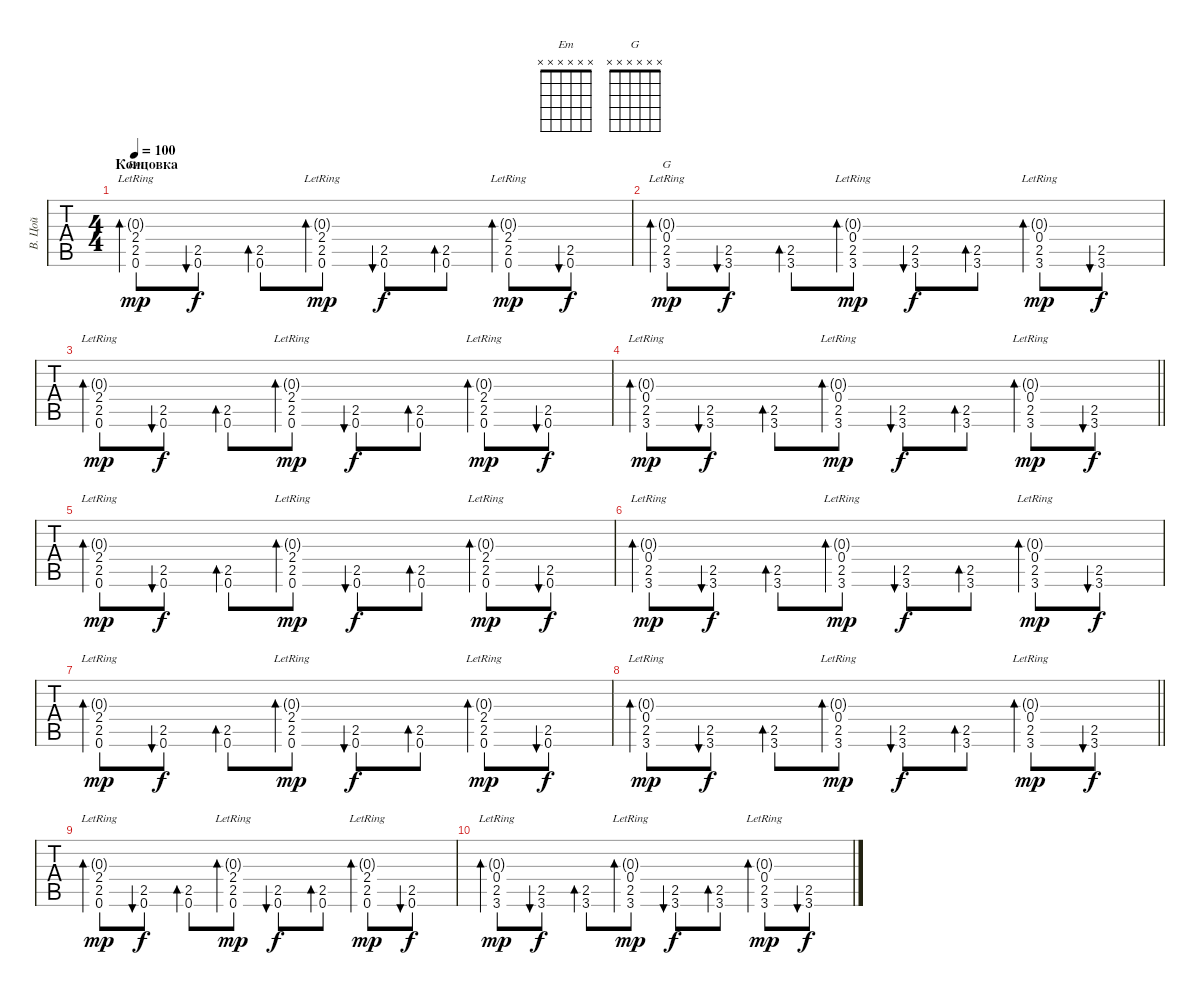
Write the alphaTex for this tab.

\track ("В. Цой" "В. Цой") {instrument acousticguitarsteel}
\staff {tabs}
\tuning (E4 B3 G3 D3 A2 E2) {hide}
\chord ("Em" x x x x x x)
\chord ("G" x x x x x x)
\ts (4 4)
\section ("" "Концовка")
\tempo 100
\clef g2
\ks c
(0.3{g lr} 2.4{lr} 2.5 0.6).8{bd 30 ch "Em" dy mp} (2.5 0.6).8{bu 30 dy f} (2.5 0.6).8{bd 30} (0.3{g lr} 2.4{lr} 2.5 0.6).8{bd 30 dy mp} (2.5 0.6).8{bu 30 dy f} (2.5 0.6).8{bd 30} (0.3{g lr} 2.4{lr} 2.5 0.6).8{bd 30 dy mp} (2.5 0.6).8{bu 30 dy f} |
(0.3{g lr} 0.4{lr} 2.5 3.6).8{bd 60 ch "G" dy mp} (2.5 3.6).8{bu 60 dy f} (2.5 3.6).8{bd 60} (0.3{g lr} 0.4{lr} 2.5 3.6).8{bd 60 dy mp} (2.5 3.6).8{bu 60 dy f} (2.5 3.6).8{bd 30} (0.3{g lr} 0.4{lr} 2.5 3.6).8{bd 30 dy mp} (2.5 3.6).8{bu 30 dy f} |
(0.3{g lr} 2.4{lr} 2.5 0.6).8{bd 30 dy mp} (2.5 0.6).8{bu 30 dy f} (2.5 0.6).8{bd 30} (0.3{g lr} 2.4{lr} 2.5 0.6).8{bd 30 dy mp} (2.5 0.6).8{bu 30 dy f} (2.5 0.6).8{bd 30} (0.3{g lr} 2.4{lr} 2.5 0.6).8{bd 30 dy mp} (2.5 0.6).8{bu 30 dy f} |
\barLineRight lightlight
(0.3{g lr} 0.4{lr} 2.5 3.6).8{bd 60 dy mp} (2.5 3.6).8{bu 60 dy f} (2.5 3.6).8{bd 60} (0.3{g lr} 0.4{lr} 2.5 3.6).8{bd 60 dy mp} (2.5 3.6).8{bu 60 dy f} (2.5 3.6).8{bd 30} (0.3{g lr} 0.4{lr} 2.5 3.6).8{bd 30 dy mp} (2.5 3.6).8{bu 30 dy f} |
(0.3{g lr} 2.4{lr} 2.5 0.6).8{bd 30 dy mp} (2.5 0.6).8{bu 30 dy f} (2.5 0.6).8{bd 30} (0.3{g lr} 2.4{lr} 2.5 0.6).8{bd 30 dy mp} (2.5 0.6).8{bu 30 dy f} (2.5 0.6).8{bd 30} (0.3{g lr} 2.4{lr} 2.5 0.6).8{bd 30 dy mp} (2.5 0.6).8{bu 30 dy f} |
(0.3{g lr} 0.4{lr} 2.5 3.6).8{bd 60 dy mp} (2.5 3.6).8{bu 60 dy f} (2.5 3.6).8{bd 60} (0.3{g lr} 0.4{lr} 2.5 3.6).8{bd 60 dy mp} (2.5 3.6).8{bu 60 dy f} (2.5 3.6).8{bd 30} (0.3{g lr} 0.4{lr} 2.5 3.6).8{bd 30 dy mp} (2.5 3.6).8{bu 30 dy f} |
(0.3{g lr} 2.4{lr} 2.5 0.6).8{bd 30 dy mp} (2.5 0.6).8{bu 30 dy f} (2.5 0.6).8{bd 30} (0.3{g lr} 2.4{lr} 2.5 0.6).8{bd 30 dy mp} (2.5 0.6).8{bu 30 dy f} (2.5 0.6).8{bd 30} (0.3{g lr} 2.4{lr} 2.5 0.6).8{bd 30 dy mp} (2.5 0.6).8{bu 30 dy f} |
\barLineRight lightlight
(0.3{g lr} 0.4{lr} 2.5 3.6).8{bd 60 dy mp} (2.5 3.6).8{bu 60 dy f} (2.5 3.6).8{bd 60} (0.3{g lr} 0.4{lr} 2.5 3.6).8{bd 60 dy mp} (2.5 3.6).8{bu 60 dy f} (2.5 3.6).8{bd 30} (0.3{g lr} 0.4{lr} 2.5 3.6).8{bd 30 dy mp} (2.5 3.6).8{bu 30 dy f} |
(0.3{g lr} 2.4{lr} 2.5 0.6).8{bd 30 dy mp} (2.5 0.6).8{bu 30 dy f} (2.5 0.6).8{bd 30} (0.3{g lr} 2.4{lr} 2.5 0.6).8{bd 30 dy mp} (2.5 0.6).8{bu 30 dy f} (2.5 0.6).8{bd 30} (0.3{g lr} 2.4{lr} 2.5 0.6).8{bd 30 dy mp} (2.5 0.6).8{bu 30 dy f} |
(0.3{g lr} 0.4{lr} 2.5 3.6).8{bd 60 dy mp} (2.5 3.6).8{bu 60 dy f} (2.5 3.6).8{bd 60} (0.3{g lr} 0.4{lr} 2.5 3.6).8{bd 60 dy mp} (2.5 3.6).8{bu 60 dy f} (2.5 3.6).8{bd 30} (0.3{g lr} 0.4{lr} 2.5 3.6).8{bd 30 dy mp} (2.5 3.6).8{bu 30 dy f}
